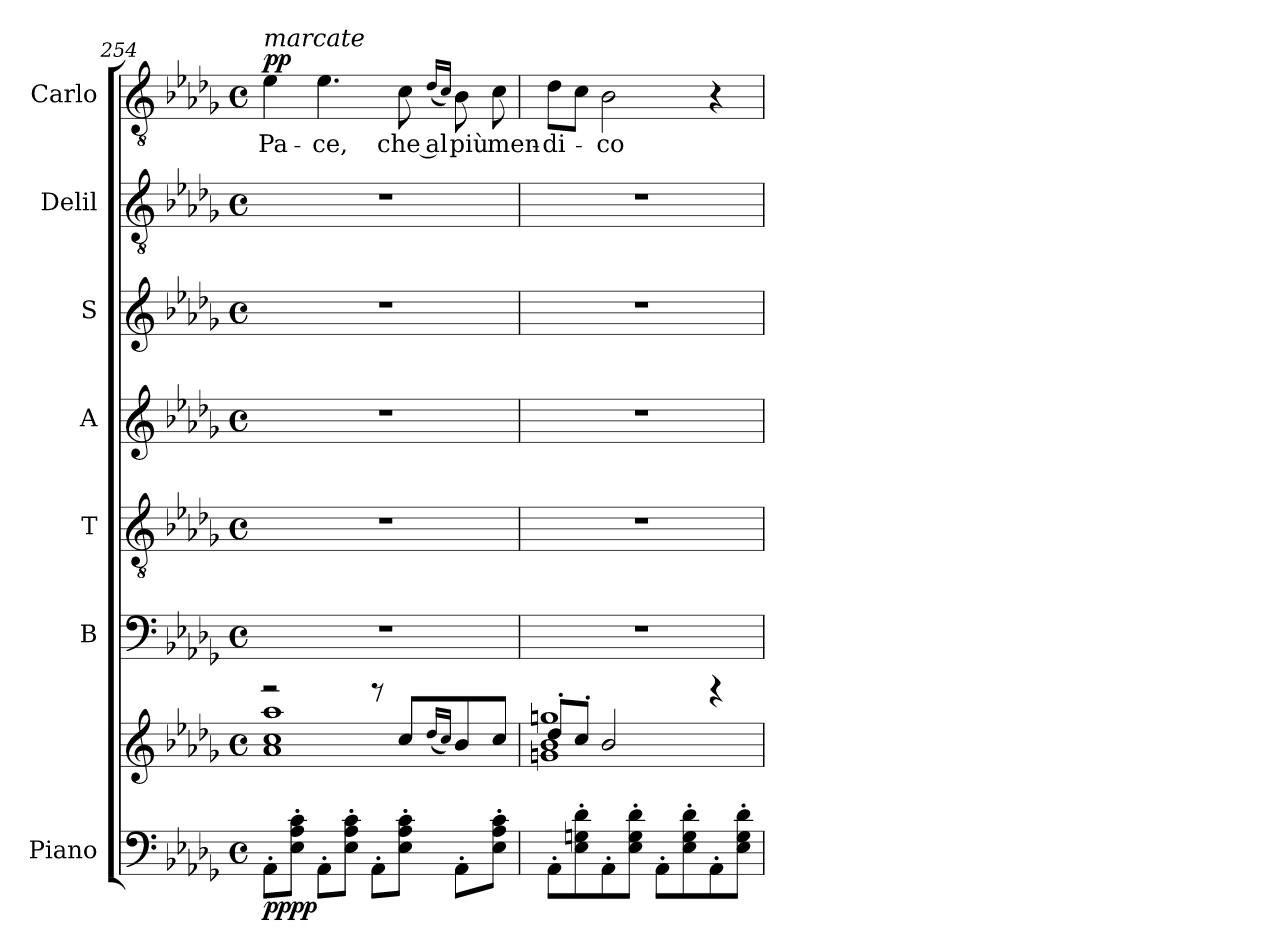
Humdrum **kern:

**kern	**kern	**dynam	**kern	**kern	**kern	**kern	**kern	**kern	**text	**dynam
*part7	*part7	*part7	*part6	*part5	*part4	*part3	*part2	*part1	*part1	*part1
*staff8	*staff7	*staff7/8	*staff6	*staff5	*staff4	*staff3	*staff2	*staff1	*staff1	*staff1
*I"Piano	*	*	*I"B	*I"T	*I"A	*I"S	*I"Delil	*I"Carlo	*	*
*I'Pno	*	*	*I'B	*I'T	*I'A	*I'S	*	*	*	*
*clefF4	*clefG2	*	*clefF4	*clefGv2	*clefG2	*clefG2	*clefGv2	*clefGv2	*	*
*k[b-e-a-d-g-]	*k[b-e-a-d-g-]	*	*k[b-e-a-d-g-]	*k[b-e-a-d-g-]	*k[b-e-a-d-g-]	*k[b-e-a-d-g-]	*k[b-e-a-d-g-]	*k[b-e-a-d-g-]	*	*
*M4/4	*M4/4	*	*M4/4	*M4/4	*M4/4	*M4/4	*M4/4	*M4/4	*	*
*met(c)	*met(c)	*	*met(c)	*met(c)	*met(c)	*met(c)	*met(c)	*met(c)	*	*
=254	=254	=254	=254	=254	=254	=254	=254	=254	=254	=254
*	*^	*	*	*	*	*	*	*	*	*
!	!	!	!	!	!	!	!	!	!LO:TX:a:i:t=marcate	!	!
!	!	!	!LO:DY:b=2	!	!	!	!	!	!	!	!
!	!	!	!LO:DY:n=1:b	!	!	!	!	!	!	!	!LO:DY:a
8AA-'\L	2r	1a- 1cc 1aa-	pp pp	1r	1r	1r	1r	1r	4e-\	Pa-	pp
8E-\' 8A-\' 8c\'J	.	.	.	.	.	.	.	.	.	.	.
8AA-'\L	.	.	.	.	.	.	.	.	4.e-\	-ce,	.
8E-\' 8A-\' 8c\'J	.	.	.	.	.	.	.	.	.	.	.
8AA-'\L	8r	.	.	.	.	.	.	.	.	.	.
8E-\' 8A-\' 8c\'J	8cc/L	.	.	.	.	.	.	.	8c\	che al	.
.	(16qdd-/LL	.	.	.	.	.	.	.	(16qd-/LL	.	.
.	16qcc/JJ)	.	.	.	.	.	.	.	16qc/JJ)	.	.
8AA-'\L	8b-/	.	.	.	.	.	.	.	8B-\	più	.
8E-\' 8A-\' 8c\'J	8cc/J	.	.	.	.	.	.	.	8c\	men-	.
=255	=255	=255	=255	=255	=255	=255	=255	=255	=255	=255	=255
8AA-'\L	8dd-'/L	1gn 1b- 1ggn	.	1r	1r	1r	1r	1r	8d-\L	-di-	.
8E-\' 8Gn\' 8d-\'	8cc'/J	.	.	.	.	.	.	.	8c\J	.	.
8AA-'\	2b-/	.	.	.	.	.	.	.	2B-\	-co	.
8E-\' 8G\' 8d-\'J	.	.	.	.	.	.	.	.	.	.	.
8AA-'\L	.	.	.	.	.	.	.	.	.	.	.
8E-\' 8G\' 8d-\'	.	.	.	.	.	.	.	.	.	.	.
8AA-'\	4r	.	.	.	.	.	.	.	4r	.	.
8E-\' 8G\' 8d-\'J	.	.	.	.	.	.	.	.	.	.	.
*	*v	*v	*	*	*	*	*	*	*	*	*
=	=	=	=	=	=	=	=	=	=	=
*-	*-	*-	*-	*-	*-	*-	*-	*-	*-	*-
